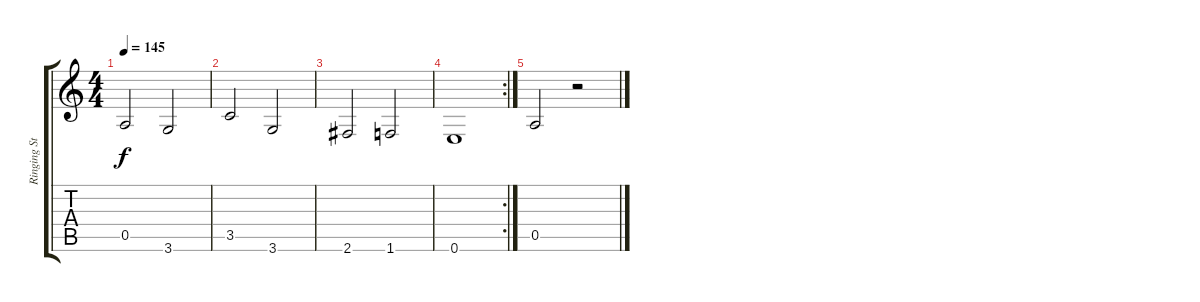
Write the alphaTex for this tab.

\track ("Ringing String" "Ringing St") {instrument electricguitarclean}
\staff {score tabs}
\tuning (E4 B3 G3 D3 A2 E2) {hide}
\ts (4 4)
\tempo 145
\clef g2
\ks c
0.5.2{dy f} 3.6.2 |
3.5.2 3.6.2 |
2.6.2 1.6.2 |
\rc 2
0.6.1 |
0.5.2 r.2
